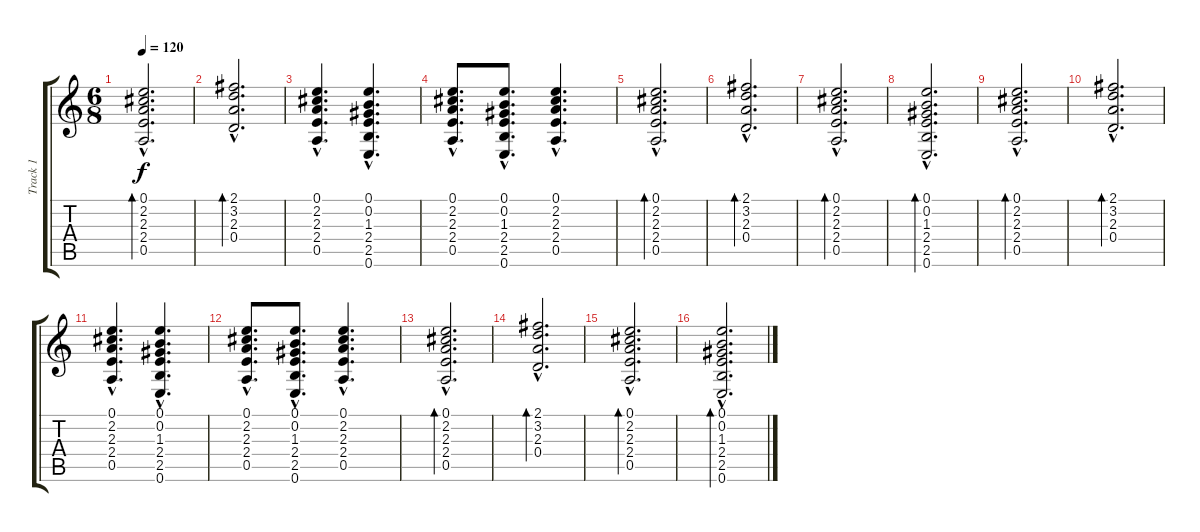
\track ("Track 1" "Track 1") {instrument acousticguitarnylon}
\staff {score tabs}
\tuning (E4 B3 G3 D3 A2 E2) {hide}
\ts (6 8)
\tempo 120
\clef g2
\ks c
(0.1{hac} 2.2{hac} 2.3{hac} 2.4{hac} 0.5{hac}).2{d bd 120 dy f} |
(2.1{hac} 3.2{hac} 2.3{hac} 0.4{hac}).2{d bd 120} |
(0.1{hac} 2.2{hac} 2.3{hac} 2.4{hac} 0.5{hac}).4{d} (0.1{hac} 0.2{hac} 1.3{hac} 2.4{hac} 2.5{hac} 0.6{hac}).4{d} |
(0.1{hac} 2.2{hac} 2.3{hac} 2.4{hac} 0.5{hac}).8{d} (0.1{hac} 0.2{hac} 1.3{hac} 2.4{hac} 2.5{hac} 0.6{hac}).8{d} (0.1{hac} 2.2{hac} 2.3{hac} 2.4{hac} 0.5{hac}).4{d} |
(0.1{hac} 2.2{hac} 2.3{hac} 2.4{hac} 0.5{hac}).2{d bd 120} |
(2.1{hac} 3.2{hac} 2.3{hac} 0.4{hac}).2{d bd 120} |
(0.1{hac} 2.2{hac} 2.3{hac} 2.4{hac} 0.5{hac}).2{d bd 120} |
(0.1{hac} 0.2{hac} 1.3{hac} 2.4{hac} 2.5{hac} 0.6{hac}).2{d bd 120} |
(0.1{hac} 2.2{hac} 2.3{hac} 2.4{hac} 0.5{hac}).2{d bd 120} |
(2.1{hac} 3.2{hac} 2.3{hac} 0.4{hac}).2{d bd 120} |
(0.1{hac} 2.2{hac} 2.3{hac} 2.4{hac} 0.5{hac}).4{d} (0.1{hac} 0.2{hac} 1.3{hac} 2.4{hac} 2.5{hac} 0.6{hac}).4{d} |
(0.1{hac} 2.2{hac} 2.3{hac} 2.4{hac} 0.5{hac}).8{d} (0.1{hac} 0.2{hac} 1.3{hac} 2.4{hac} 2.5{hac} 0.6{hac}).8{d} (0.1{hac} 2.2{hac} 2.3{hac} 2.4{hac} 0.5{hac}).4{d} |
(0.1{hac} 2.2{hac} 2.3{hac} 2.4{hac} 0.5{hac}).2{d bd 120} |
(2.1{hac} 3.2{hac} 2.3{hac} 0.4{hac}).2{d bd 120} |
(0.1{hac} 2.2{hac} 2.3{hac} 2.4{hac} 0.5{hac}).2{d bd 120} |
(0.1{hac} 0.2{hac} 1.3{hac} 2.4{hac} 2.5{hac} 0.6{hac}).2{d bd 120}
